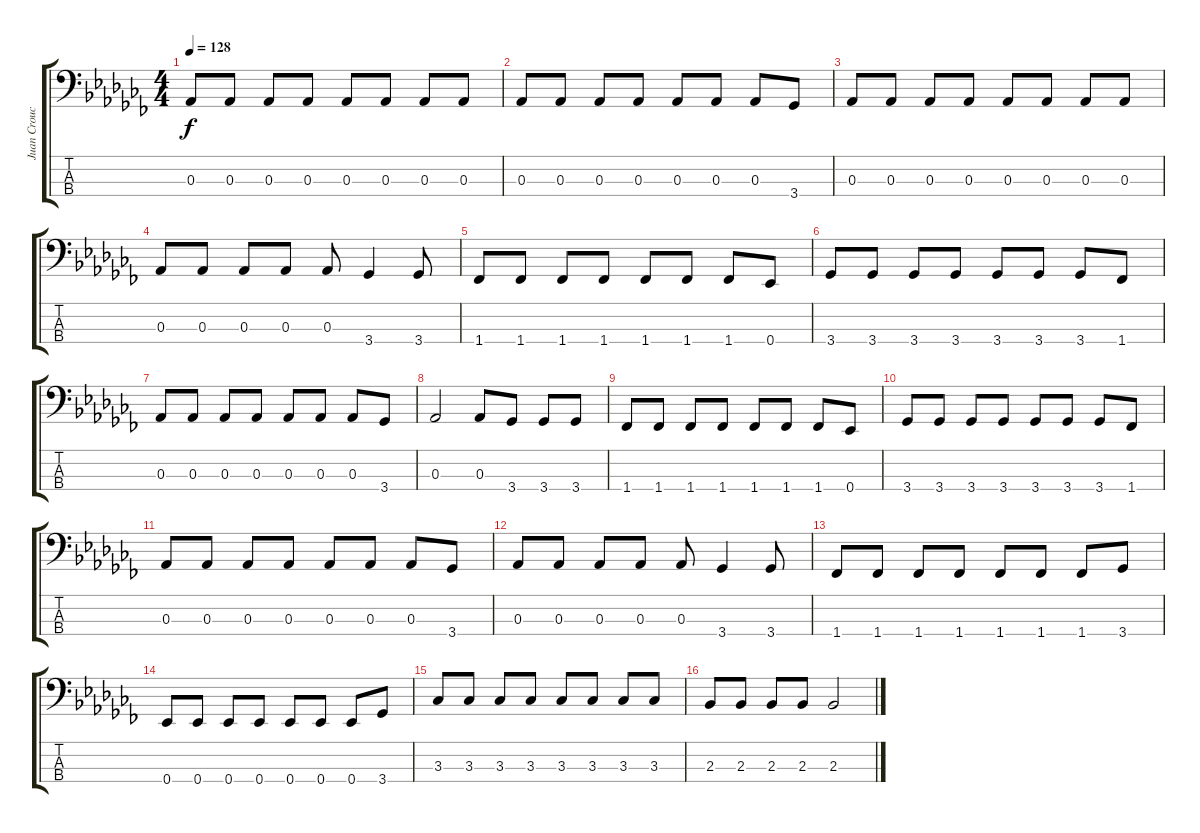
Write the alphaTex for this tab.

\track ("Juan Croucier" "Juan Crouc") {instrument electricbasspick}
\staff {score tabs}
\tuning (Gb2 Db2 Ab1 Eb1) {hide}
\ts (4 4)
\tempo 128
\clef f4
\ks cb
0.3.8{dy f} 0.3.8 0.3.8 0.3.8 0.3.8 0.3.8 0.3.8 0.3.8 |
0.3.8 0.3.8 0.3.8 0.3.8 0.3.8 0.3.8 0.3.8 3.4.8 |
0.3.8 0.3.8 0.3.8 0.3.8 0.3.8 0.3.8 0.3.8 0.3.8 |
0.3.8 0.3.8 0.3.8 0.3.8 0.3.8 3.4.4 3.4.8 |
1.4.8 1.4.8 1.4.8 1.4.8 1.4.8 1.4.8 1.4.8 0.4.8 |
3.4.8 3.4.8 3.4.8 3.4.8 3.4.8 3.4.8 3.4.8 1.4.8 |
0.3.8 0.3.8 0.3.8 0.3.8 0.3.8 0.3.8 0.3.8 3.4.8 |
0.3.2 0.3.8 3.4.8 3.4.8 3.4.8 |
1.4.8 1.4.8 1.4.8 1.4.8 1.4.8 1.4.8 1.4.8 0.4.8 |
3.4.8 3.4.8 3.4.8 3.4.8 3.4.8 3.4.8 3.4.8 1.4.8 |
0.3.8 0.3.8 0.3.8 0.3.8 0.3.8 0.3.8 0.3.8 3.4.8 |
0.3.8 0.3.8 0.3.8 0.3.8 0.3.8 3.4.4 3.4.8 |
1.4.8 1.4.8 1.4.8 1.4.8 1.4.8 1.4.8 1.4.8 3.4.8 |
0.4.8 0.4.8 0.4.8 0.4.8 0.4.8 0.4.8 0.4.8 3.4.8 |
3.3.8 3.3.8 3.3.8 3.3.8 3.3.8 3.3.8 3.3.8 3.3.8 |
2.3.8 2.3.8 2.3.8 2.3.8 2.3.2
